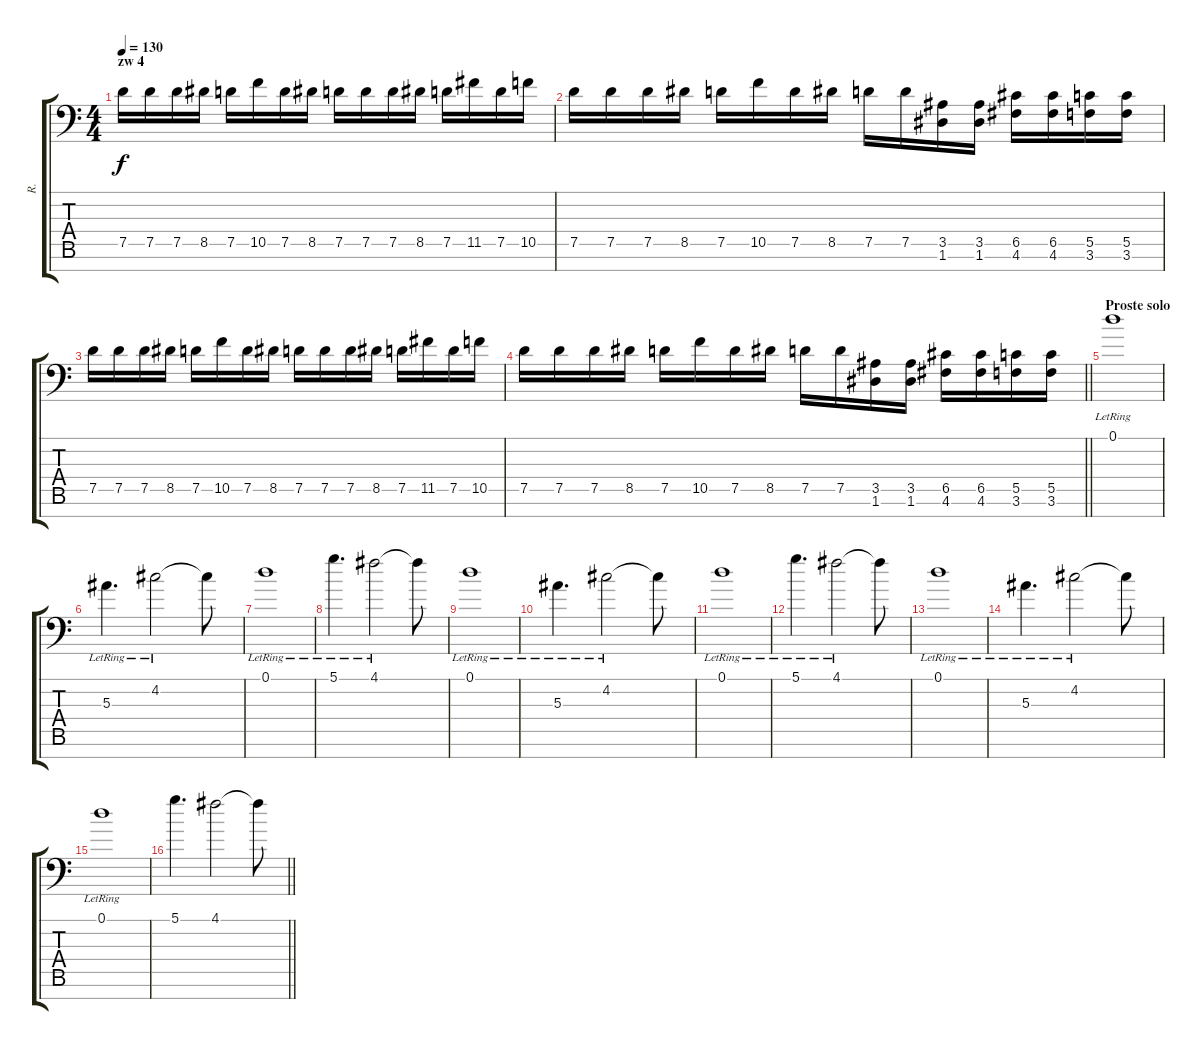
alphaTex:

\track ("R." "R.") {instrument distortionguitar}
\staff {score tabs}
\tuning (D4 A3 F3 C3 G2 D2 A1) {hide}
\ts (4 4)
\section ("" "zw 4")
\tempo 130
\clef f4
\ks c
7.5.16{dy f} 7.5.16 7.5.16 8.5.16 7.5.16 10.5.16 7.5.16 8.5.16 7.5.16 7.5.16 7.5.16 8.5.16 7.5.16 11.5.16 7.5.16 10.5.16 |
7.5.16 7.5.16 7.5.16 8.5.16 7.5.16 10.5.16 7.5.16 8.5.16 7.5.16 7.5.16 (3.5 1.6).16 (3.5 1.6).16 (6.5 4.6).16 (6.5 4.6).16 (5.5 3.6).16 (5.5 3.6).16 |
7.5.16 7.5.16 7.5.16 8.5.16 7.5.16 10.5.16 7.5.16 8.5.16 7.5.16 7.5.16 7.5.16 8.5.16 7.5.16 11.5.16 7.5.16 10.5.16 |
\barLineRight lightlight
7.5.16 7.5.16 7.5.16 8.5.16 7.5.16 10.5.16 7.5.16 8.5.16 7.5.16 7.5.16 (3.5 1.6).16 (3.5 1.6).16 (6.5 4.6).16 (6.5 4.6).16 (5.5 3.6).16 (5.5 3.6).16 |
\section ("" "Proste solo")
0.1{lr}.1 |
5.3{lr}.4{d} 4.2{lr}.2 4.2{t}.8 |
0.1{lr}.1 |
5.1{lr}.4{d} 4.1{lr}.2 4.1{t}.8 |
0.1{lr}.1 |
5.3{lr}.4{d} 4.2{lr}.2 4.2{t}.8 |
0.1{lr}.1 |
5.1{lr}.4{d} 4.1{lr}.2 4.1{t}.8 |
0.1{lr}.1 |
5.3{lr}.4{d} 4.2{lr}.2 4.2{t}.8 |
0.1{lr}.1 |
\barLineRight lightlight
5.1.4{d} 4.1.2 4.1{t}.8
